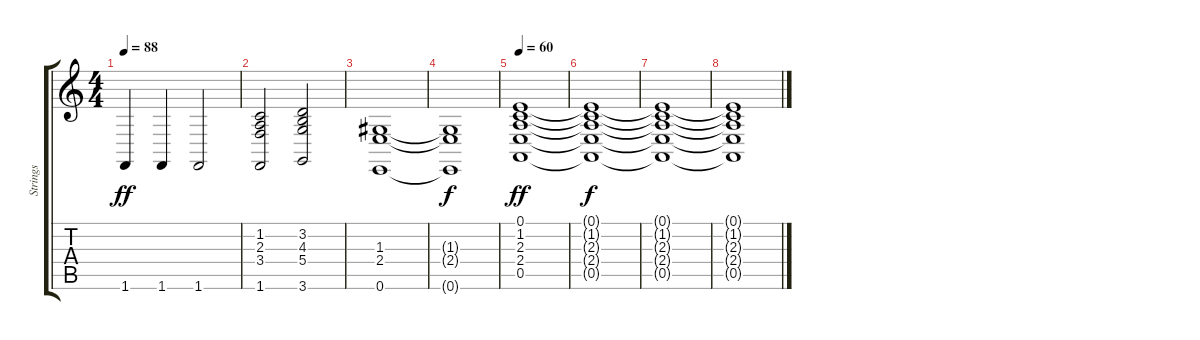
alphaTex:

\track ("Strings" "Strings") {instrument stringensemble1}
\staff {score tabs}
\tuning (E4 B3 G3 D3 A2 E2) {hide}
\ts (4 4)
\tempo 88
\clef g2
\ks c
1.6.4{dy ff} 1.6.4 1.6.2 |
(1.2 2.3 3.4 1.6).2 (3.2 4.3 5.4 3.6).2 |
(1.3 2.4 0.6).1 |
(1.3{t} 2.4{t} 0.6{t}).1{dy f} |
\tempo 60
(0.1 1.2 2.3 2.4 0.5).1{dy ff} |
(0.1{t} 1.2{t} 2.3{t} 2.4{t} 0.5{t}).1{dy f} |
(0.1{t} 1.2{t} 2.3{t} 2.4{t} 0.5{t}).1 |
(0.1{t} 1.2{t} 2.3{t} 2.4{t} 0.5{t}).1
